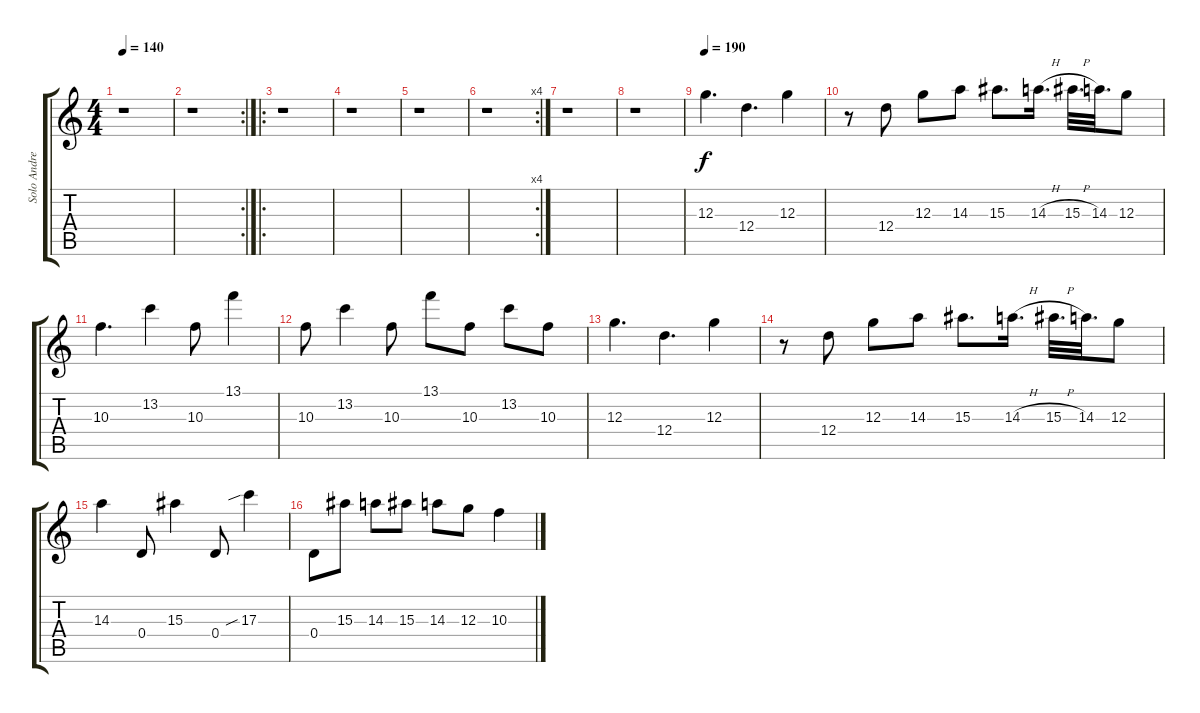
\track ("Solo Andreas" "Solo Andre") {instrument distortionguitar}
\staff {score tabs}
\tuning (E4 B3 G3 D3 A2 E2) {hide}
\ts (4 4)
\tempo 140
\clef g2
\ks c
r.1{dy f} |
\rc 2
r.1 |
\ro
r.1 |
r.1 |
r.1 |
\rc 4
r.1 |
r.1 |
r.1 |
\tempo 190
12.3.4{d} 12.4.4{d} 12.3.4 |
r.8 12.4.8 12.3.8 14.3.8 15.3.8{d} 14.3{h}.16{d} 15.3{h}.32{d} 14.3.32{d} 12.3.8 |
10.3.4{d} 13.2.4 10.3.8 13.1.4 |
10.3.8 13.2.4 10.3.8 13.1.8 10.3.8 13.2.8 10.3.8 |
12.3.4{d} 12.4.4{d} 12.3.4 |
r.8 12.4.8 12.3.8 14.3.8 15.3.8{d} 14.3{h}.16{d} 15.3{h}.32{d} 14.3.32{d} 12.3.8 |
14.3.4 0.4.8 15.3.4 0.4.8 17.3{sib}.4 |
0.4.8 15.3.8 14.3.8 15.3.8 14.3.8 12.3.8 10.3.4
